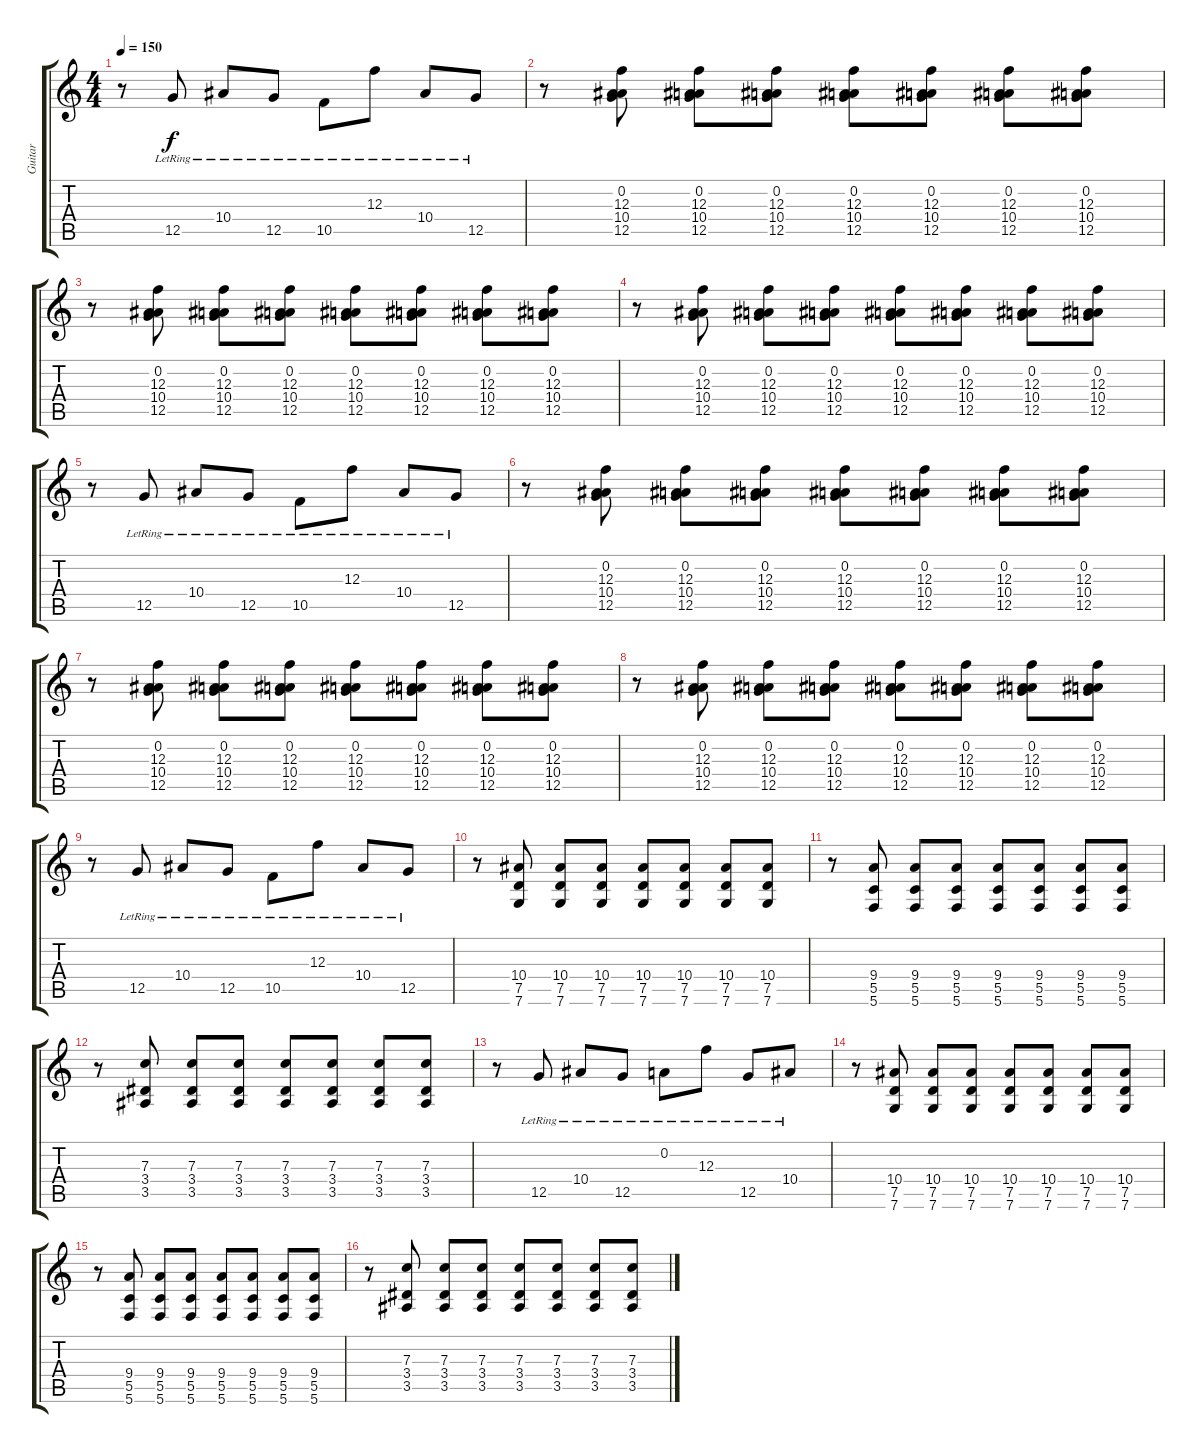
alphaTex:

\track ("Guitar" "Guitar") {instrument distortionguitar}
\staff {score tabs}
\tuning (D4 A3 F3 C3 G2 C2) {hide}
\ts (4 4)
\tempo 150
\clef g2
\ks c
r.8{dy f instrument electricguitarjazz} 12.5{lr}.8 10.4{lr}.8 12.5{lr}.8 10.5{lr}.8 12.3{lr}.8 10.4{lr}.8 12.5{lr}.8 |
r.8{volume 14 instrument distortionguitar} (0.2 12.3 10.4 12.5).8 (0.2 12.3 10.4 12.5).8 (0.2 12.3 10.4 12.5).8 (0.2 12.3 10.4 12.5).8 (0.2 12.3 10.4 12.5).8 (0.2 12.3 10.4 12.5).8 (0.2 12.3 10.4 12.5).8 |
r.8 (0.2 12.3 10.4 12.5).8 (0.2 12.3 10.4 12.5).8 (0.2 12.3 10.4 12.5).8 (0.2 12.3 10.4 12.5).8 (0.2 12.3 10.4 12.5).8 (0.2 12.3 10.4 12.5).8 (0.2 12.3 10.4 12.5).8 |
r.8 (0.2 12.3 10.4 12.5).8 (0.2 12.3 10.4 12.5).8 (0.2 12.3 10.4 12.5).8 (0.2 12.3 10.4 12.5).8 (0.2 12.3 10.4 12.5).8 (0.2 12.3 10.4 12.5).8 (0.2 12.3 10.4 12.5).8 |
r.8{instrument electricguitarjazz} 12.5{lr}.8 10.4{lr}.8 12.5{lr}.8 10.5{lr}.8 12.3{lr}.8 10.4{lr}.8 12.5{lr}.8 |
r.8{volume 14 instrument distortionguitar} (0.2 12.3 10.4 12.5).8 (0.2 12.3 10.4 12.5).8 (0.2 12.3 10.4 12.5).8 (0.2 12.3 10.4 12.5).8 (0.2 12.3 10.4 12.5).8 (0.2 12.3 10.4 12.5).8 (0.2 12.3 10.4 12.5).8 |
r.8 (0.2 12.3 10.4 12.5).8 (0.2 12.3 10.4 12.5).8 (0.2 12.3 10.4 12.5).8 (0.2 12.3 10.4 12.5).8 (0.2 12.3 10.4 12.5).8 (0.2 12.3 10.4 12.5).8 (0.2 12.3 10.4 12.5).8 |
r.8 (0.2 12.3 10.4 12.5).8 (0.2 12.3 10.4 12.5).8 (0.2 12.3 10.4 12.5).8 (0.2 12.3 10.4 12.5).8 (0.2 12.3 10.4 12.5).8 (0.2 12.3 10.4 12.5).8 (0.2 12.3 10.4 12.5).8 |
r.8{instrument electricguitarjazz} 12.5{lr}.8 10.4{lr}.8 12.5{lr}.8 10.5{lr}.8 12.3{lr}.8 10.4{lr}.8 12.5{lr}.8 |
r.8{instrument distortionguitar} (10.4 7.5 7.6).8 (10.4 7.5 7.6).8 (10.4 7.5 7.6).8 (10.4 7.5 7.6).8 (10.4 7.5 7.6).8 (10.4 7.5 7.6).8 (10.4 7.5 7.6).8 |
r.8 (9.4 5.5 5.6).8 (9.4 5.5 5.6).8 (9.4 5.5 5.6).8 (9.4 5.5 5.6).8 (9.4 5.5 5.6).8 (9.4 5.5 5.6).8 (9.4 5.5 5.6).8 |
r.8 (7.3 3.4 3.5).8 (7.3 3.4 3.5).8 (7.3 3.4 3.5).8 (7.3 3.4 3.5).8 (7.3 3.4 3.5).8 (7.3 3.4 3.5).8 (7.3 3.4 3.5).8 |
r.8 12.5{lr}.8{instrument electricguitarjazz} 10.4{lr}.8 12.5{lr}.8 0.2{lr}.8 12.3{lr}.8 12.5{lr}.8 10.4{lr}.8 |
r.8{instrument distortionguitar} (10.4 7.5 7.6).8 (10.4 7.5 7.6).8 (10.4 7.5 7.6).8 (10.4 7.5 7.6).8 (10.4 7.5 7.6).8 (10.4 7.5 7.6).8 (10.4 7.5 7.6).8 |
r.8 (9.4 5.5 5.6).8 (9.4 5.5 5.6).8 (9.4 5.5 5.6).8 (9.4 5.5 5.6).8 (9.4 5.5 5.6).8 (9.4 5.5 5.6).8 (9.4 5.5 5.6).8 |
r.8 (7.3 3.4 3.5).8 (7.3 3.4 3.5).8 (7.3 3.4 3.5).8 (7.3 3.4 3.5).8 (7.3 3.4 3.5).8 (7.3 3.4 3.5).8 (7.3 3.4 3.5).8
